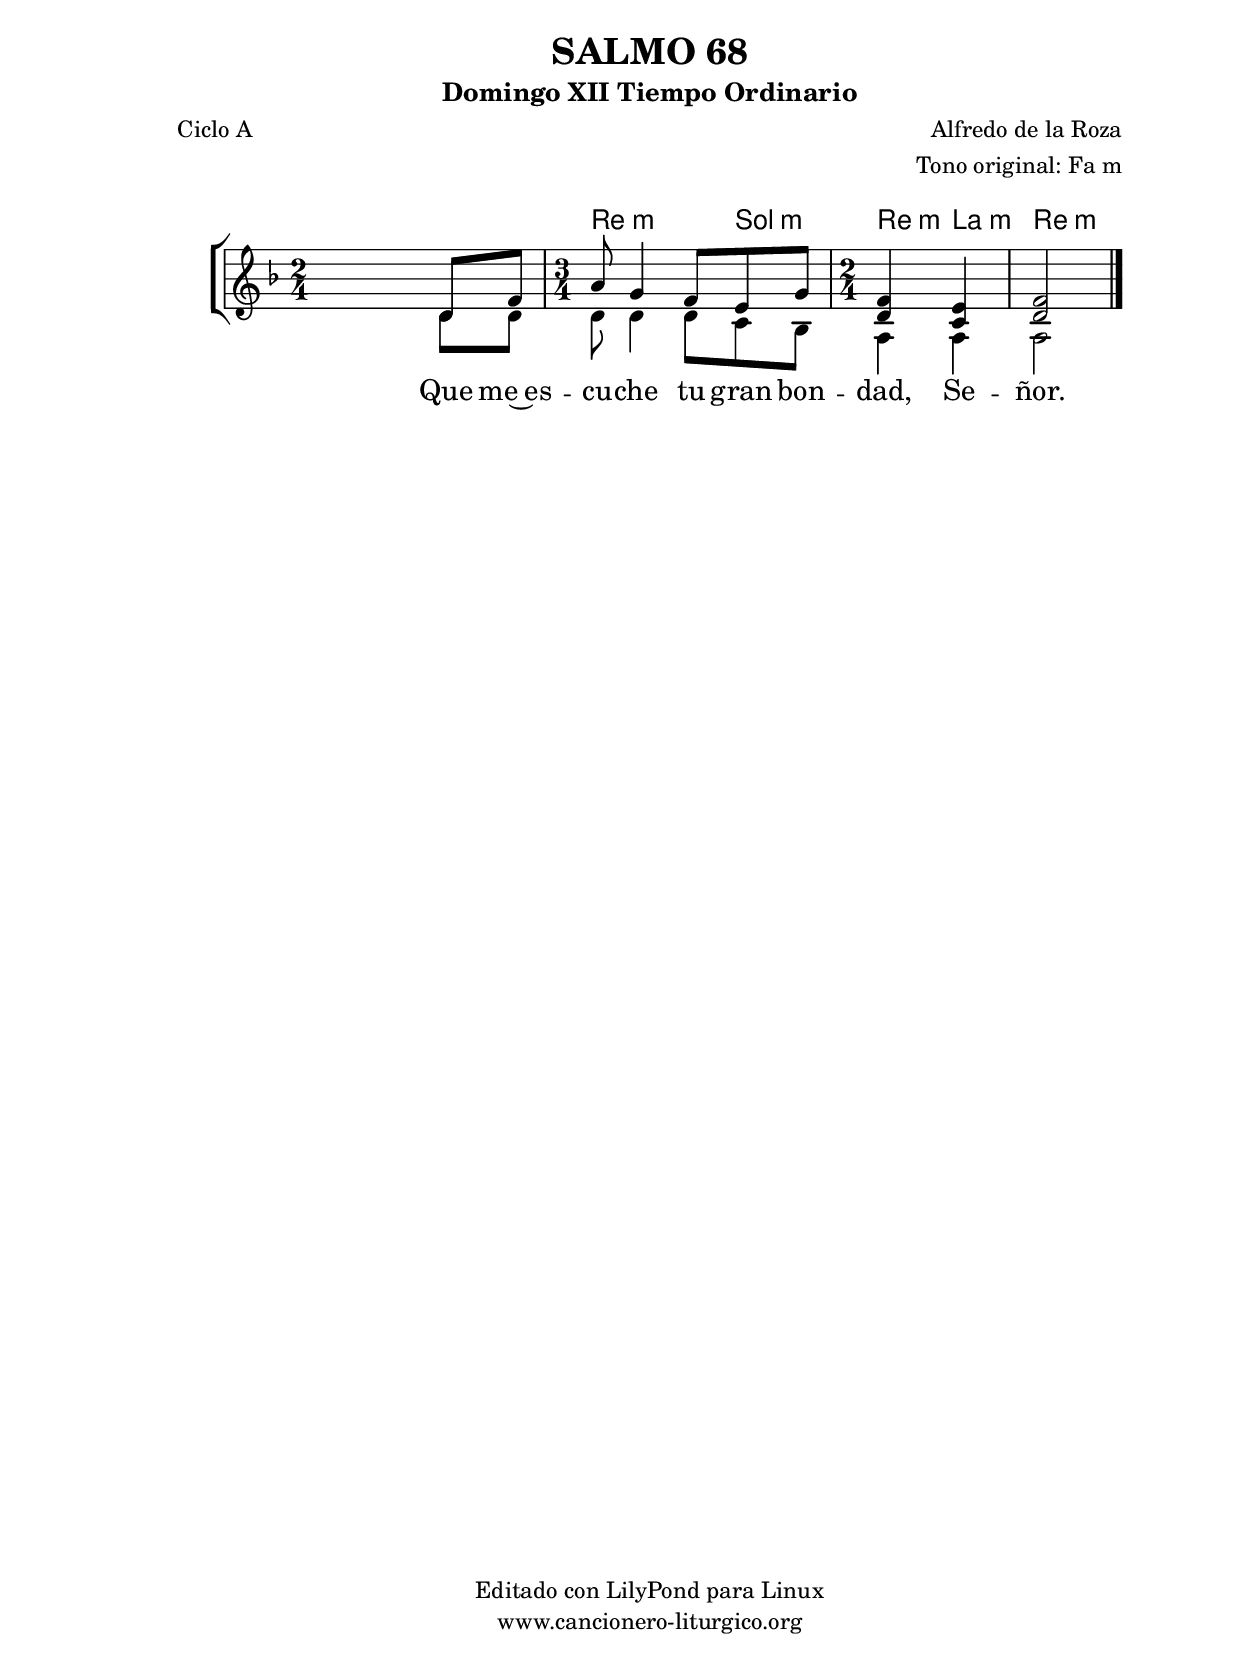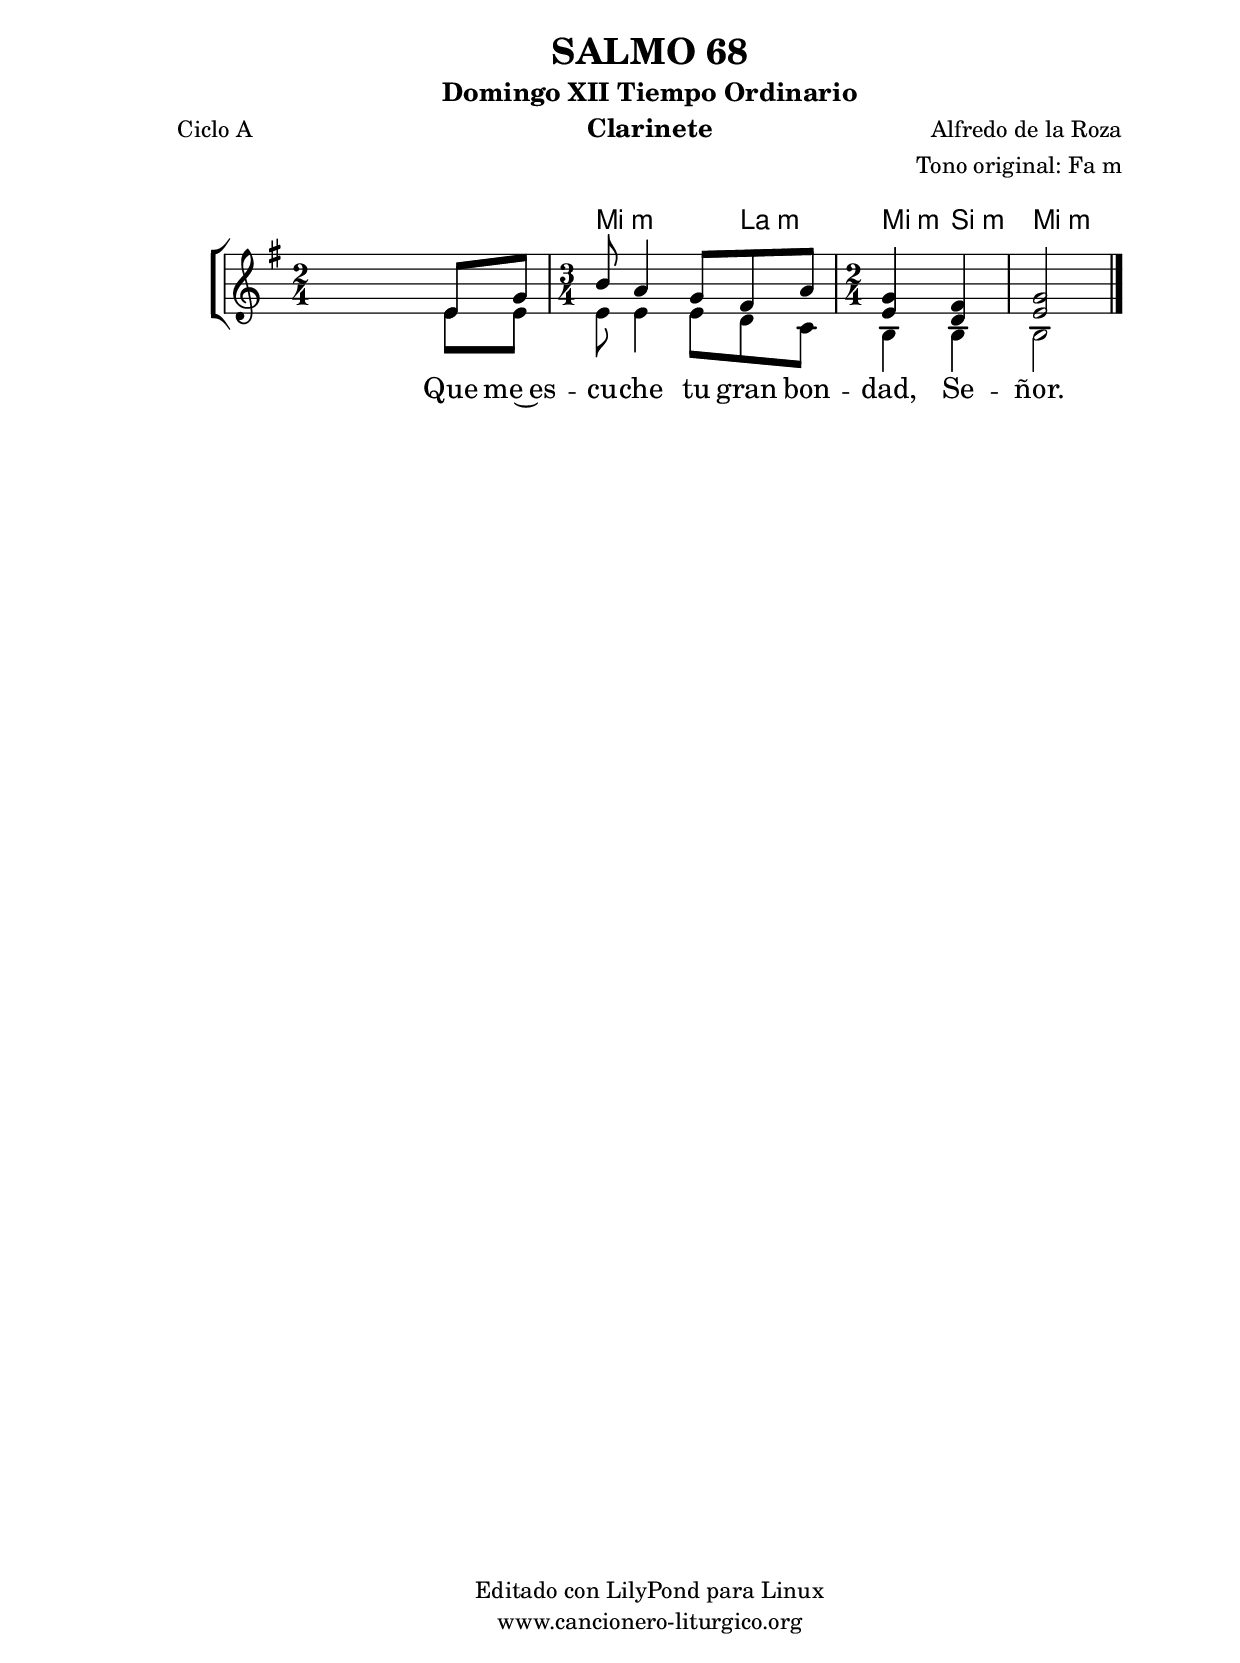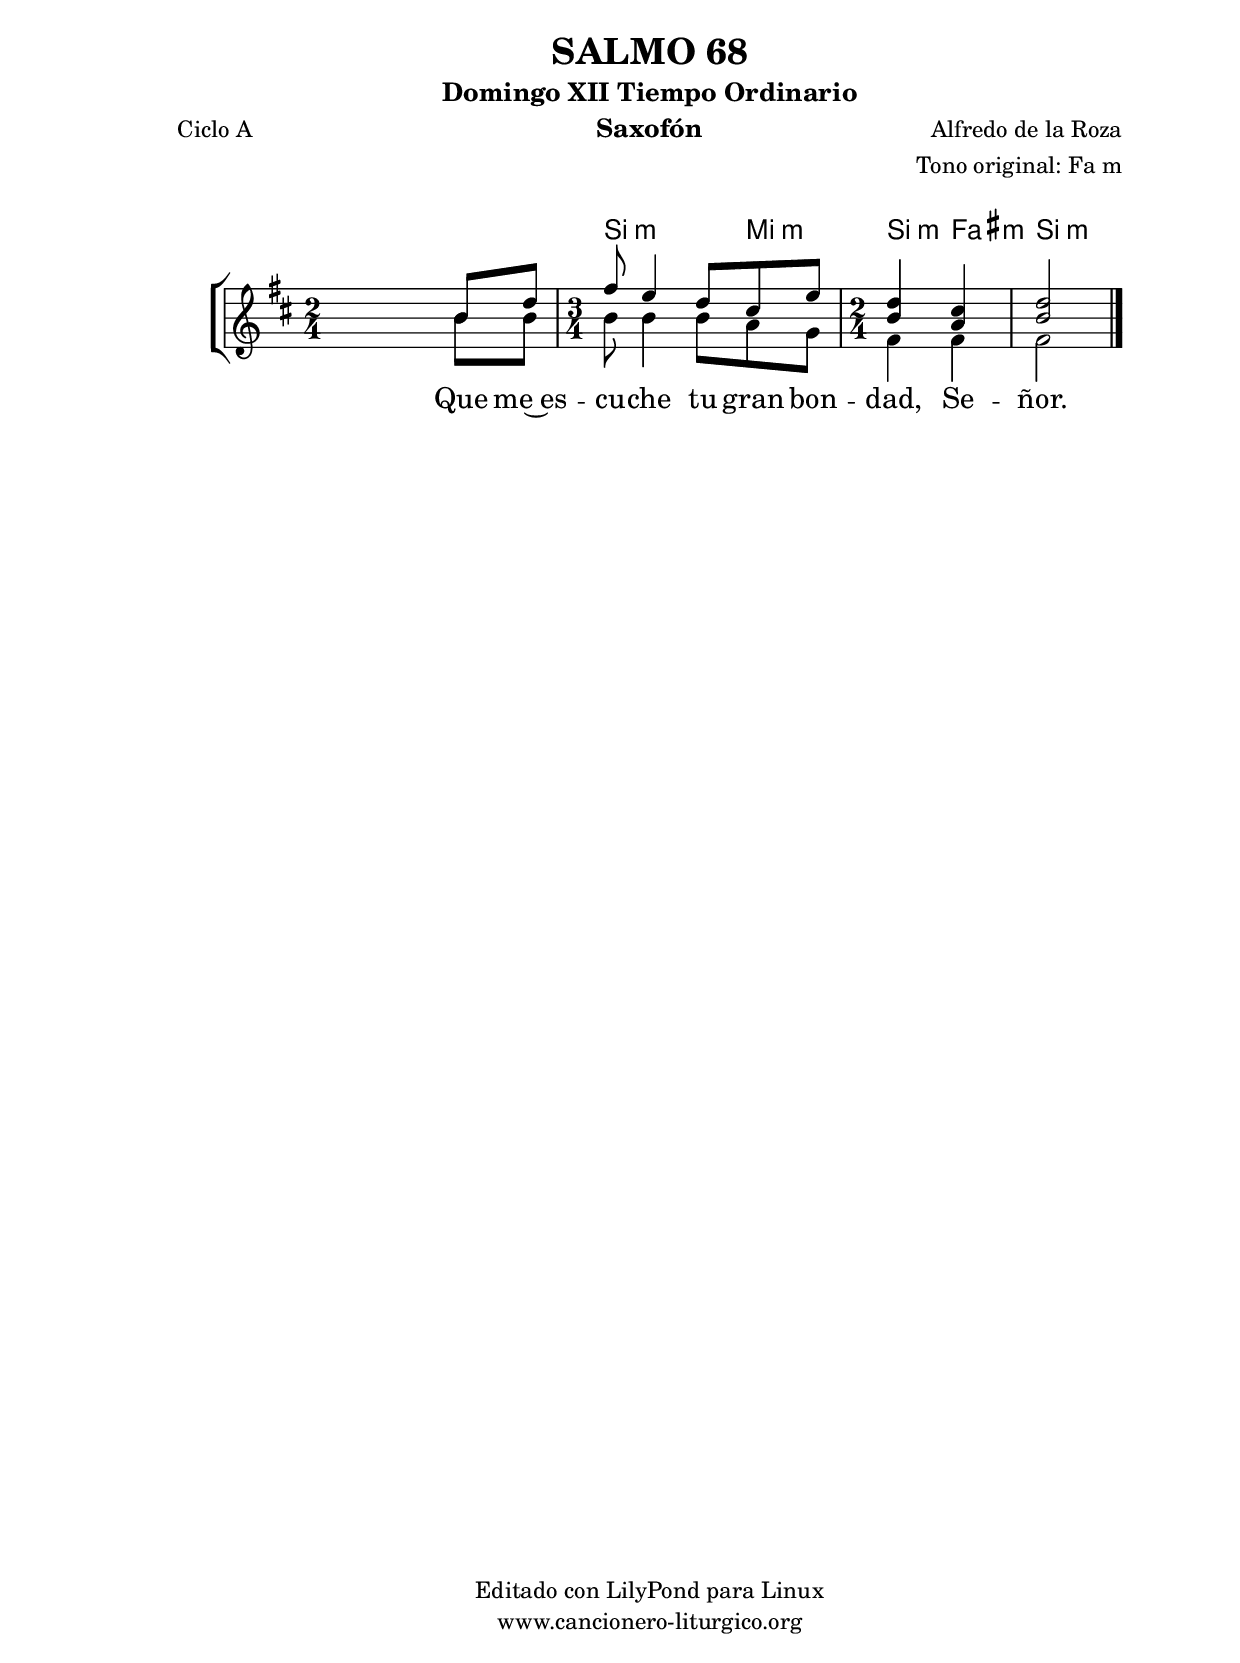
%
%para convertir .midi en .wav:
%timidity filename.midi -Ow -o finename.wav
%
%
%Para convertir de .wav a .mp3:
%lame -h -m j filename.wav
%
%
%para escuchar el midi:
%timidity nombrefichero.midi
%


%versión de lilypond para la que se ha escrito esta partitura:
\version "2.16.0"

	%Tamaño papel
	#(set-default-paper-size "a4")
	%Tamaño partitura
	#(set-global-staff-size 20)
	%No responde al pulsar sobre una nota
	#(ly:set-option 'point-and-click #f)

%parámetros del encabezamiento:
\header {
	title = "SALMO 68"
	subtitle = "Domingo XII Tiempo Ordinario"
	composer = "Alfredo de la Roza"
	poet = "Ciclo A"
	meter = ""
	arranger = "Tono original: Fa m"
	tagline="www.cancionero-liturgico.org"
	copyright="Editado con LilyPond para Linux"
	tiempo = "Ordinario"
	usos = "Salmo"
	letra = "Que me escuche tu gran bondad, Señor."
	}

%parámetros asociados al papel:
\paper  {
	oddHeaderMarkup = \markup {\fill-line { \on-the-fly #not-first-page \fromproperty #'header:title \on-the-fly #not-first-page \fromproperty #'header:composer }}
	evenHeaderMarkup = \markup {\fill-line { \fromproperty #'header:composer \fromproperty #'header:title }}
	#(set-paper-size "a4")
	print-page-number = ##f
	first-page-number = 1
	print-first-page-number = ##f
%	head-separation = 3.0 \cm
	top-margin = 2.0 \cm
	bottom-margin = 0.5\cm
%%%	bottom-margin = -1.0\cm
	left-margin = 3.0 \cm
	line-width = 16.0 \cm 
	indent = 8\mm
	interscoreline = 2.\mm
	between-system-space = 15\mm
%	para que las partituras no llenen la hoja:
	ragged-bottom = ##t
%	idem para la última hoja:
	ragged-last-bottom = ##f
%	para que las partituras llenen el ancho del papel:
	ragged-last = ##f
	after-title-space = 2.5 \cm
%page-count=1
system-count=1

	%Flexible Vertical Spacing
%	markup-markup-spacing =
%	#'((basic-distance . 15) (minimum-distance . 15) (padding . 3))
	markup-system-spacing =
	#'((basic-distance . 15) (minimum-distance . 15) (padding . 3))
	system-system-spacing =
	#'((basic-distance . 15) (minimum-distance . 15) (padding . 3))
	score-system-spacing =
	#'((basic-distance . 15) (minimum-distance . 15) (padding . 5))
%	top-system-spacing = % header
%	#'((basic-distance . 8) (minimum-distance . 0) (padding . 3))
%	top-markup-spacing =
%	#'((basic-distance . 20) (minimum-distance . 20) (padding . 3))
	last-bottom-spacing = % footer
	#'((basic-distance . 5) (minimum-distance . 5) (padding . 3))
%	score-markup-spacing =
%	#'((basic-distance . 16) (minimum-distance . 13) (padding . 3))

	}


%parámetros que afectan a toda la partitura:
global =  {
	%clave de sol (G):
	\clef G
	%armadura:
	\transpose f d
	\key f \minor
	\tempo 4=80
	\set Score.tempoHideNote = ##t
	}


acordes = {
	\italianChords
	\chordmode {
	\transpose f d
{

s2
f2:m bes4:m f:m c:m f2:m

	}
	}
}

melodia = 
	\transpose f d
{
	\relative c'{

\time 2/4
<<
\new Voice = "arriba" {
\voiceOne
\time 2/4
s4 f8 aes
\time 3/4
c8 bes4 aes8 g bes
\time 2/4
<aes f>4 <g ees>
<aes f>2
}
\new Voice {
\voiceTwo
\time 2/4
s4 f8 f
\time 3/4
f8 f4 f8 ees des
\time 2/4
c4 c
c2
}
>>

	\bar "|."
	}
	}


texto = \lyricmode {
Que me~es -- cu -- che tu gran bon -- dad, Se -- ñor.
	}


acordesStaff = \context ChordNames = acordesStaff <<
	\set chordChanges = ##t
	\acordes
	>>


vozStaff = \context Voice = vozStaff
\with {\consists "Ambitus_engraver"}
<<
%	\set Staff.instrumentName = ""
%	\set Staff.shortInstrumentName = ""
%	\set Staff.midiInstrument = #"clarinet"
%	\set Staff.midiInstrument = #"cello"
%	\set Staff.midiInstrument = #"flute"
	\set Staff.midiInstrument = #"electric guitar (jazz)"
%	\set Staff.midiInstrument = #"english horn"
%	\set Staff.midiInstrument = #"violin"
%	\set Staff.midiInstrument = #"glockenspiel"
	\set Staff.midiMinimumVolume = #0.7
	\set Staff.midiMaximumVolume = #0.9
	\global
	\melodia
	>>


textoStaff = \context Lyrics = textoStaff <<
	\lyricsto arriba \texto
	>>

\book {
	\score {
		\context ChoirStaff {
			\override StaffGroup.SystemStartBracket #'collapse-height = #1
			\override Score.SystemStartBar #'collapse-height = #1
			<<
			\acordesStaff
			\vozStaff
			\textoStaff
			>>
			}
		\layout {
	    		\context {
				\Lyrics
				\override LyricText #'font-size = #2
				}
	   		 \context {
				\Score
				%fontSize = #3
				\override StaffSymbol #'staff-space = #(magstep +3)
				%\override Beam #'thickness = #0.55
				%\override SpacingSpanner #'spacing-increment = #1.0
				%\override Slur #'height-limit = #1.5
				}
			}
		}
	\score {
		\unfoldRepeats
		\context ChoirStaff {
			<<
			\acordesStaff
			\vozStaff
			>>
			}
		\midi {
	  		\context {
	  			\Score
				tempoWholesPerMinute = #(ly:make-moment 70 4)
				}
			}
		}
	}

%Partitura para clarinete
#(define output-suffix "C")
\book {
	\header{
		instrument = "Clarinete"
		}
	\score {
		\context ChoirStaff {
			\override StaffGroup.SystemStartBracket #'collapse-height = #1
			\override Score.SystemStartBar #'collapse-height = #1
\transpose c d
			<<
			\acordesStaff
			\vozStaff
			\textoStaff
			>>
			}
		\layout {
	    		\context {
				\Lyrics
				\override LyricText #'font-size = #2
				}
	   		 \context {
				\Score
				%fontSize = #3
				\override StaffSymbol #'staff-space = #(magstep +3)
				%\override Beam #'thickness = #0.55
				%\override SpacingSpanner #'spacing-increment = #1.0
				%\override Slur #'height-limit = #1.5
				}
			}
		}
	}

%Partitura para saxofón
#(define output-suffix "S")
\book {
	\header{
		instrument = "Saxofón"
		}
	\score {
		\context ChoirStaff {
			\override StaffGroup.SystemStartBracket #'collapse-height = #1
			\override Score.SystemStartBar #'collapse-height = #1
\transpose c a
			<<
			\acordesStaff
			\vozStaff
			\textoStaff
			>>
			}
		\layout {
	    		\context {
				\Lyrics
				\override LyricText #'font-size = #2
				}
	   		 \context {
				\Score
				%fontSize = #3
				\override StaffSymbol #'staff-space = #(magstep +3)
				%\override Beam #'thickness = #0.55
				%\override SpacingSpanner #'spacing-increment = #1.0
				%\override Slur #'height-limit = #1.5
				}
			}
		}
	}

